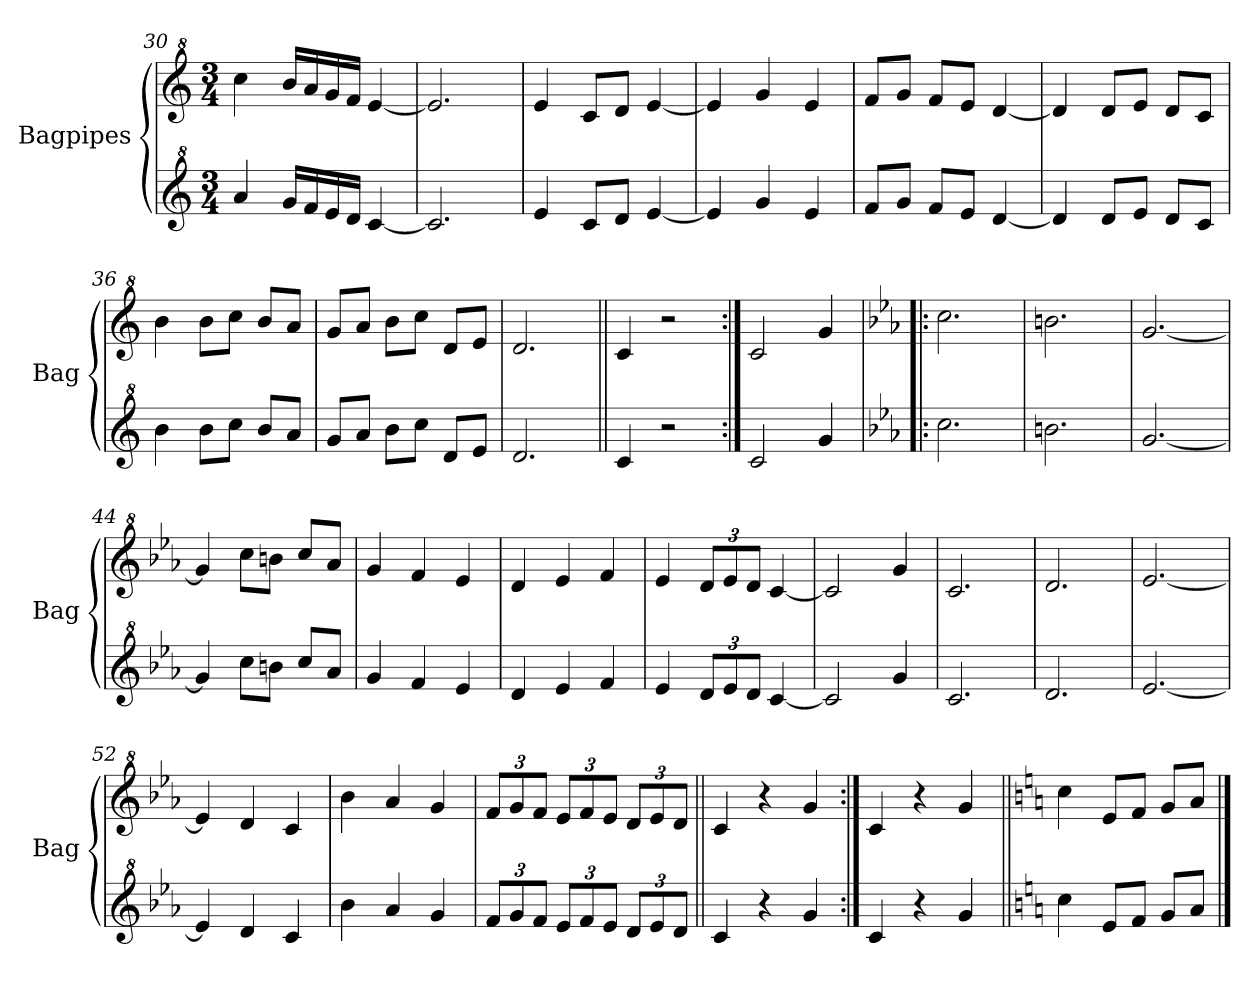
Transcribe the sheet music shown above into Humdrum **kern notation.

**kern	**kern
*part2	*part1
*staff2	*staff1
*I"Bagpipes	*I"Bagpipes
*I'Bag	*I'Bag
!!LO:LB:g=z
*clefG^2	*clefG^2
*k[]	*k[]
*C:	*C:
*M3/4	*M3/4
=30	=30
4aa/	4ccc\
16gg/LL	16bb/LL
16ff/	16aa/
16ee/	16gg/
16dd/JJ	16ff/JJ
[4cc/	[4ee/
=31	=31
2.cc/]	2.ee/]
=32	=32
4ee/	4ee/
8cc/L	8cc/L
8dd/J	8dd/J
[4ee/	[4ee/
=33	=33
4ee/]	4ee/]
4gg/	4gg/
4ee/	4ee/
=34	=34
8ff/L	8ff/L
8gg/J	8gg/J
8ff/L	8ff/L
8ee/J	8ee/J
[4dd/	[4dd/
=35	=35
4dd/]	4dd/]
8dd/L	8dd/L
8ee/J	8ee/J
8dd/L	8dd/L
8cc/J	8cc/J
=36	=36
4bb\	4bb\
8bb\L	8bb\L
8ccc\J	8ccc\J
8bb/L	8bb/L
8aa/J	8aa/J
=37	=37
8gg/L	8gg/L
8aa/J	8aa/J
8bb\L	8bb\L
8ccc\J	8ccc\J
8dd/L	8dd/L
8ee/J	8ee/J
=38	=38
2.dd/	2.dd/
=39||	=39||
4cc/	4cc/
2r	2r
=40:|!	=40:|!
2cc/	2cc/
4gg/	4gg/
!!LO:LB:g=z
=41!|:	=41!|:
*k[b-e-a-]	*k[b-e-a-]
*E-:	*E-:
2.ccc\	2.ccc\
=42	=42
2.bbn\	2.bbn\
=43	=43
[2.gg/	[2.gg/
=44	=44
4gg/]	4gg/]
8ccc\L	8ccc\L
8bbn\J	8bbn\J
8ccc/L	8ccc/L
8aa-/J	8aa-/J
=45	=45
4gg/	4gg/
4ff/	4ff/
4ee-/	4ee-/
=46	=46
4dd/	4dd/
4ee-/	4ee-/
4ff/	4ff/
=47	=47
4ee-/	4ee-/
*Xbrackettup	*Xbrackettup
12dd/L	12dd/L
12ee-/	12ee-/
12dd/J	12dd/J
[4cc/	[4cc/
=48	=48
2cc/]	2cc/]
4gg/	4gg/
=49	=49
2.cc/	2.cc/
=50	=50
2.dd/	2.dd/
=51	=51
[2.ee-/	[2.ee-/
=52	=52
4ee-/]	4ee-/]
4dd/	4dd/
4cc/	4cc/
=53	=53
4bb-\	4bb-\
4aa-/	4aa-/
4gg/	4gg/
!!LO:LB:g=z
=54	=54
12ff/L	12ff/L
12gg/	12gg/
12ff/J	12ff/J
12ee-/L	12ee-/L
12ff/	12ff/
12ee-/J	12ee-/J
12dd/L	12dd/L
12ee-/	12ee-/
12dd/J	12dd/J
=55||	=55||
4cc/	4cc/
4r	4r
4gg/	4gg/
=56:|!	=56:|!
4cc/	4cc/
4r	4r
4gg/	4gg/
=57||	=57||
*k[]	*k[]
*C:	*C:
4ccc\	4ccc\
8ee/L	8ee/L
8ff/J	8ff/J
8gg/L	8gg/L
8aa/J	8aa/J
==	==
*-	*-
